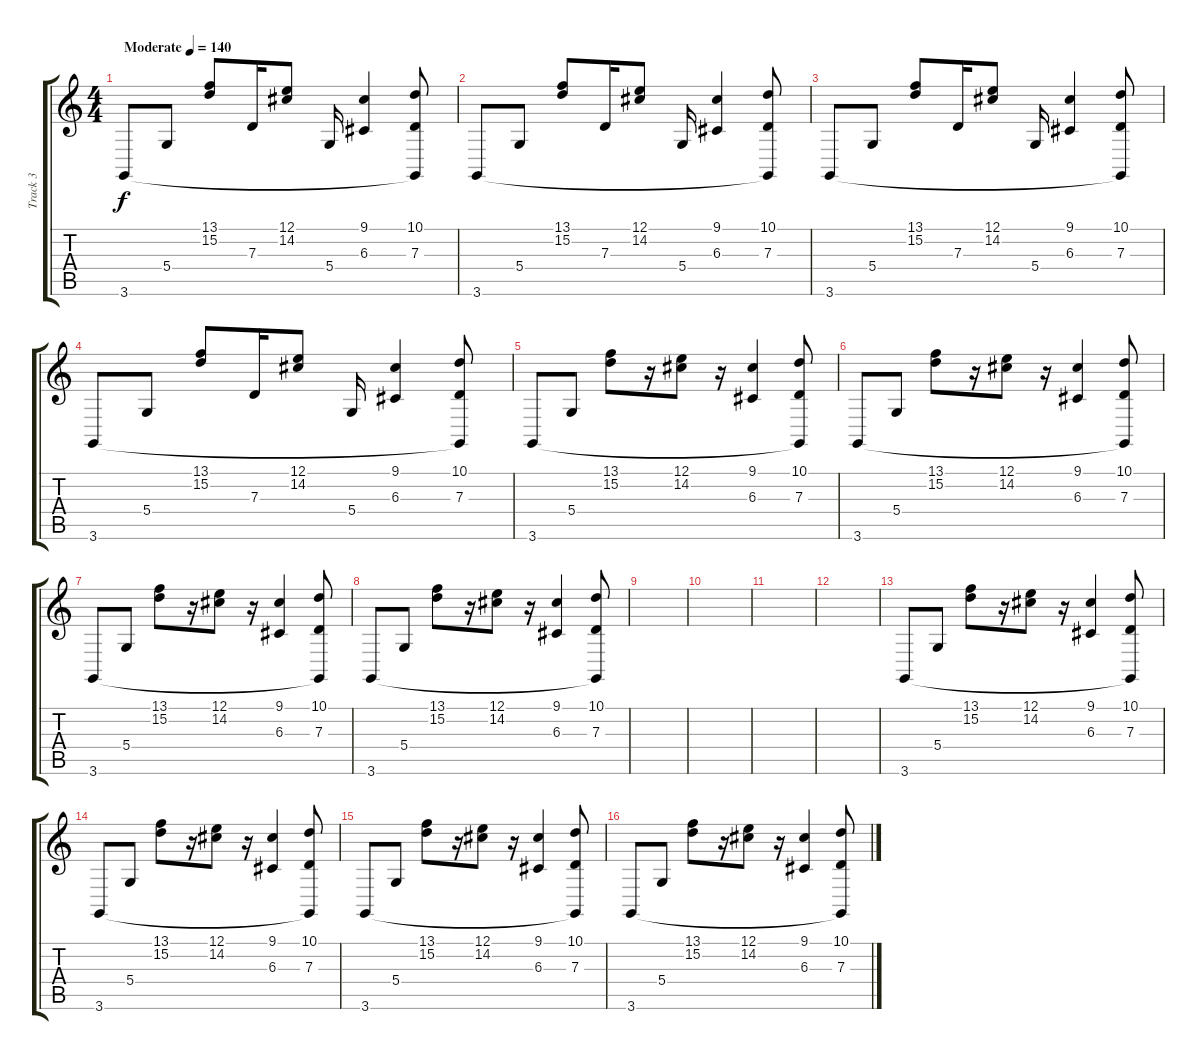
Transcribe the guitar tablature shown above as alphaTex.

\track ("Track 3" "Track 3") {instrument electricgrandpiano}
\staff {score tabs}
\tuning (E4 B3 G3 D3 A2 E2) {hide}
\ts (4 4)
\tempo (140 "Moderate")
\clef g2
\ks c
3.6.8{dy f instrument electricgrandpiano} 5.4.8 (13.1 15.2).8 7.3.16 (12.1 14.2).8 5.4.16 (9.1 6.3).4 (10.1 7.3 3.6{t}).8 |
3.6.8 5.4.8 (13.1 15.2).8 7.3.16 (12.1 14.2).8 5.4.16 (9.1 6.3).4 (10.1 7.3 3.6{t}).8 |
3.6.8 5.4.8 (13.1 15.2).8 7.3.16 (12.1 14.2).8 5.4.16 (9.1 6.3).4 (10.1 7.3 3.6{t}).8 |
3.6.8 5.4.8 (13.1 15.2).8 7.3.16 (12.1 14.2).8 5.4.16 (9.1 6.3).4 (10.1 7.3 3.6{t}).8 |
3.6.8 5.4.8 (13.1 15.2).8 r.16 (12.1 14.2).8 r.16 (9.1 6.3).4 (10.1 7.3 3.6{t}).8 |
3.6.8 5.4.8 (13.1 15.2).8 r.16 (12.1 14.2).8 r.16 (9.1 6.3).4 (10.1 7.3 3.6{t}).8 |
3.6.8 5.4.8 (13.1 15.2).8 r.16 (12.1 14.2).8 r.16 (9.1 6.3).4 (10.1 7.3 3.6{t}).8 |
3.6.8 5.4.8 (13.1 15.2).8 r.16 (12.1 14.2).8 r.16 (9.1 6.3).4 (10.1 7.3 3.6{t}).8 |
|
|
|
|
3.6.8 5.4.8 (13.1 15.2).8 r.16 (12.1 14.2).8 r.16 (9.1 6.3).4 (10.1 7.3 3.6{t}).8 |
3.6.8 5.4.8 (13.1 15.2).8 r.16 (12.1 14.2).8 r.16 (9.1 6.3).4 (10.1 7.3 3.6{t}).8 |
3.6.8 5.4.8 (13.1 15.2).8 r.16 (12.1 14.2).8 r.16 (9.1 6.3).4 (10.1 7.3 3.6{t}).8 |
3.6.8 5.4.8 (13.1 15.2).8 r.16 (12.1 14.2).8 r.16 (9.1 6.3).4 (10.1 7.3 3.6{t}).8
